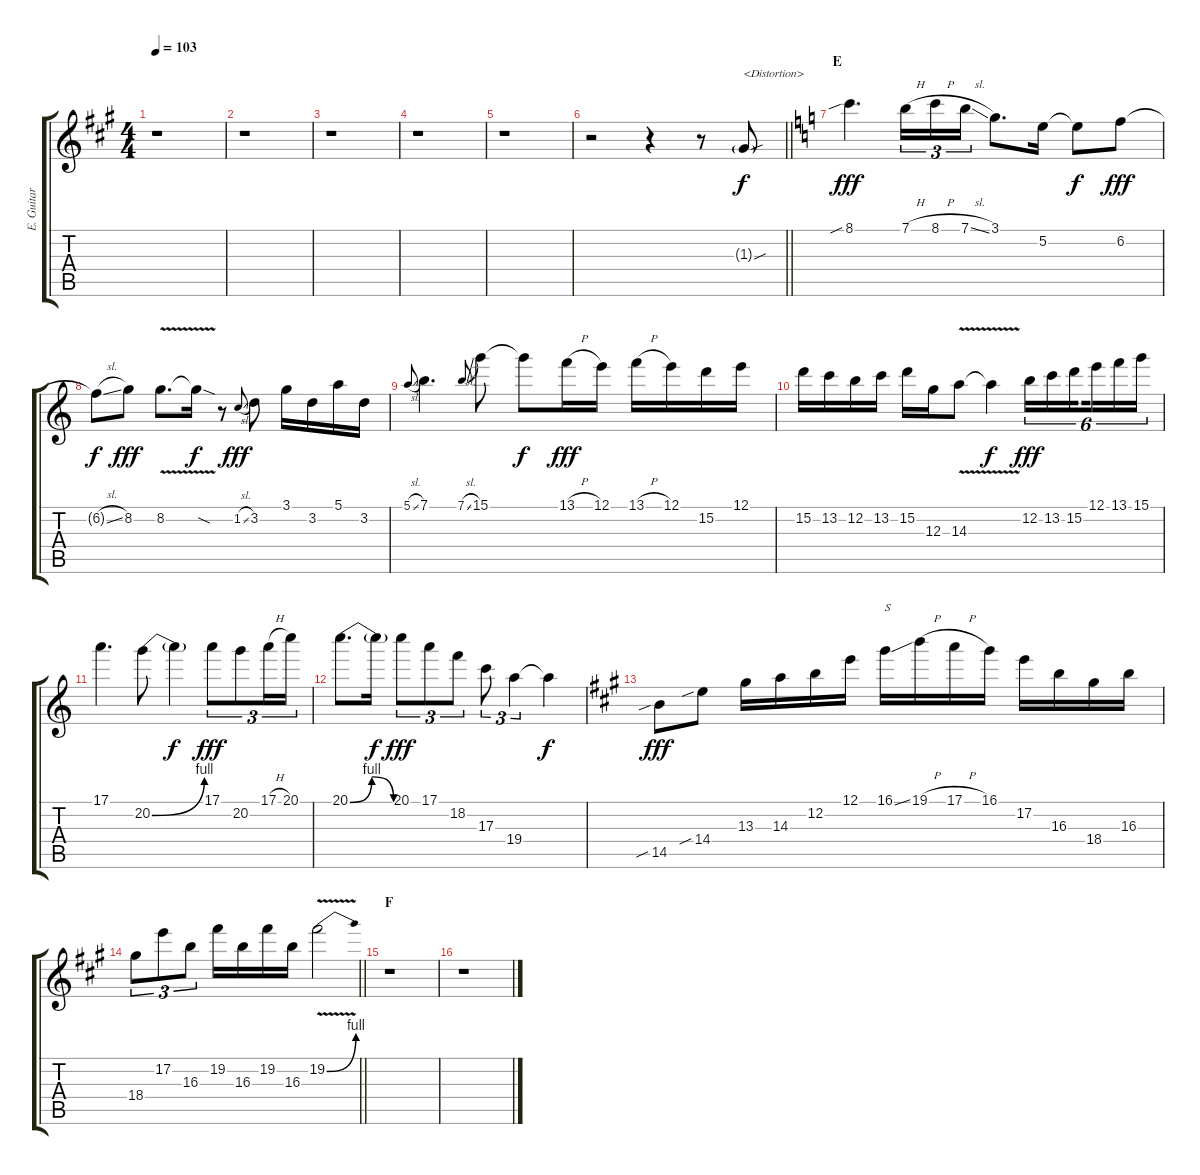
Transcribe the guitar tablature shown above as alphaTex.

\track ("E. Guitar II" "E. Guitar ") {instrument electricguitarclean}
\staff {score tabs}
\tuning (E4 B3 G3 D3 A2 E2) {hide}
\ts (4 4)
\tempo 103
\clef g2
\ks a
r.1{dy fff} |
r.1 |
r.1 |
r.1 |
r.1 |
\barLineRight lightlight
r.2 r.4 r.8 1.3{sou g}.8{txt "<Distortion>" dy f volume 15 instrument overdrivenguitar} |
\section ("" "E")
\ks c
8.1{sib}.4{d dy fff} 7.1{h}.16{tu (3 2)} 8.1{h}.16{tu (3 2)} 7.1{sl}.16{tu (3 2)} 3.1.8{d} 5.2.16 5.2{t}.8{dy f} 6.2.8{dy fff} |
6.2{sl t}.8{dy f} 8.2.8{dy fff} 8.2{v}.8{d} 8.2{sod t}.16{dy f} r.8 1.2{sl}.8{gr onbeat dy fff} 3.2.8 3.1.16 3.2.16 5.1.16 3.2.16 |
5.1{sl}.8{gr onbeat} 7.1.4{d} 7.1{sl}.8{gr onbeat} 15.1.8 15.1{t}.8{dy f} 13.1{h}.16{dy fff} 12.1.16 13.1{h}.16 12.1.16 15.2.16 12.1.16 |
15.2.16 13.2.16 12.2.16 13.2.16 15.2.16 12.3.16 14.3{v}.8 14.3{t}.4{dy f} 12.2.16{tu (6 4) dy fff} 13.2.16{tu (6 4)} 15.2.16{tu (6 4) beam splitsecondary} 12.1.16{tu (6 4)} 13.1.16{tu (6 4)} 15.1.16{tu (6 4)} |
17.1.4{d} 20.2{be (bend 0 0 60 4)}.8 20.2{t}.4{dy f} 17.1.8{tu (3 2) dy fff} 20.2.8{tu (3 2)} 17.1{h}.16{tu (3 2)} 20.1.16{tu (3 2)} |
20.1{be (bendrelease 0 0 10 4 20 4 60 0)}.8{d} 20.1{t}.16{dy f} 20.1.8{tu (3 2) dy fff} 17.1.8{tu (3 2)} 18.2.8{tu (3 2)} 17.3.8{tu (3 2)} 19.4.4{tu (3 2)} 19.4{t}.4{dy f} |
\ks a
14.5{sib}.8{dy fff} 14.4{sib}.8 13.3.16 14.3.16 12.2.16 12.1.16 16.1{ss}.16{txt "S"} 19.1{h}.16 17.1{h}.16 16.1.16 17.2.16 16.3.16 18.4.16 16.3.16 |
\barLineRight lightlight
18.4.8{tu (3 2)} 17.2.8{tu (3 2)} 16.3.8{tu (3 2)} 19.2.16 16.3.16 19.2.16 16.3.16 19.2{be (bend 0 0 60 4) v}.2 |
\section ("" "F")
r.1 |
r.1
